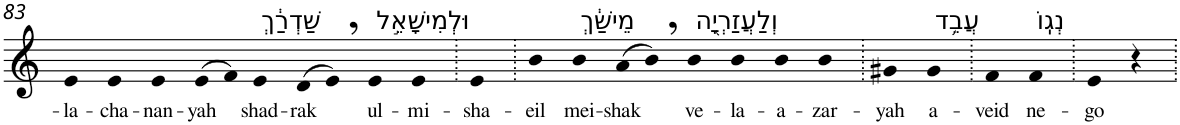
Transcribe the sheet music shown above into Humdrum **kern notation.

**kern	**text
*part1	*part1
*staff1	*staff1
*I"Piano	*
*I'Pno	*
!!LO:PB:g=z
*clefG2	*
*k[]	*
=83	=83
!	!LO:LY:b
4e	-la-
!	!LO:LY:b
4e	-cha-
!	!LO:LY:b
4e	-nan-
!	!LO:LY:b
(>8e	-yah
8f)	.
!LO:TX:a:t=שַׁדְרַ֔ךְ	!
!	!LO:LY:b
4e	shad-
!	!LO:LY:b
(>8d	-rak
8e,)	.
!LO:TX:a:t=וּלְמִישָׁאֵ֣ל	!
!	!LO:LY:b
4e	ul-
!	!LO:LY:b
4e	-mi-
=84.	=84.
!	!LO:LY:b
4e	-sha-
=85.	=85.
!	!LO:LY:b
4b	-eil
!LO:TX:a:t=מֵישַׁ֔ךְ	!
!	!LO:LY:b
4b	mei-
!	!LO:LY:b
(>8a	-shak
8b,)	.
!LO:TX:a:t=וְלַעֲזַרְיָ֖ה	!
!	!LO:LY:b
4b	ve-
!	!LO:LY:b
4b	-la-
!	!LO:LY:b
4b	-a-
!	!LO:LY:b
4b	-zar-
=86.	=86.
!	!LO:LY:b
4g#X	-yah
!LO:TX:a:t=עֲבֵ֥ד	!
!	!LO:LY:b
4g#	a-
=87.	=87.
!	!LO:LY:b
4f	-veid
!LO:TX:a:t=נְגֽוֹ	!
!	!LO:LY:b
4f	ne-
=88.	=88.
!	!LO:LY:b
4e	-go
4r	.
=.	=.
*-	*-
